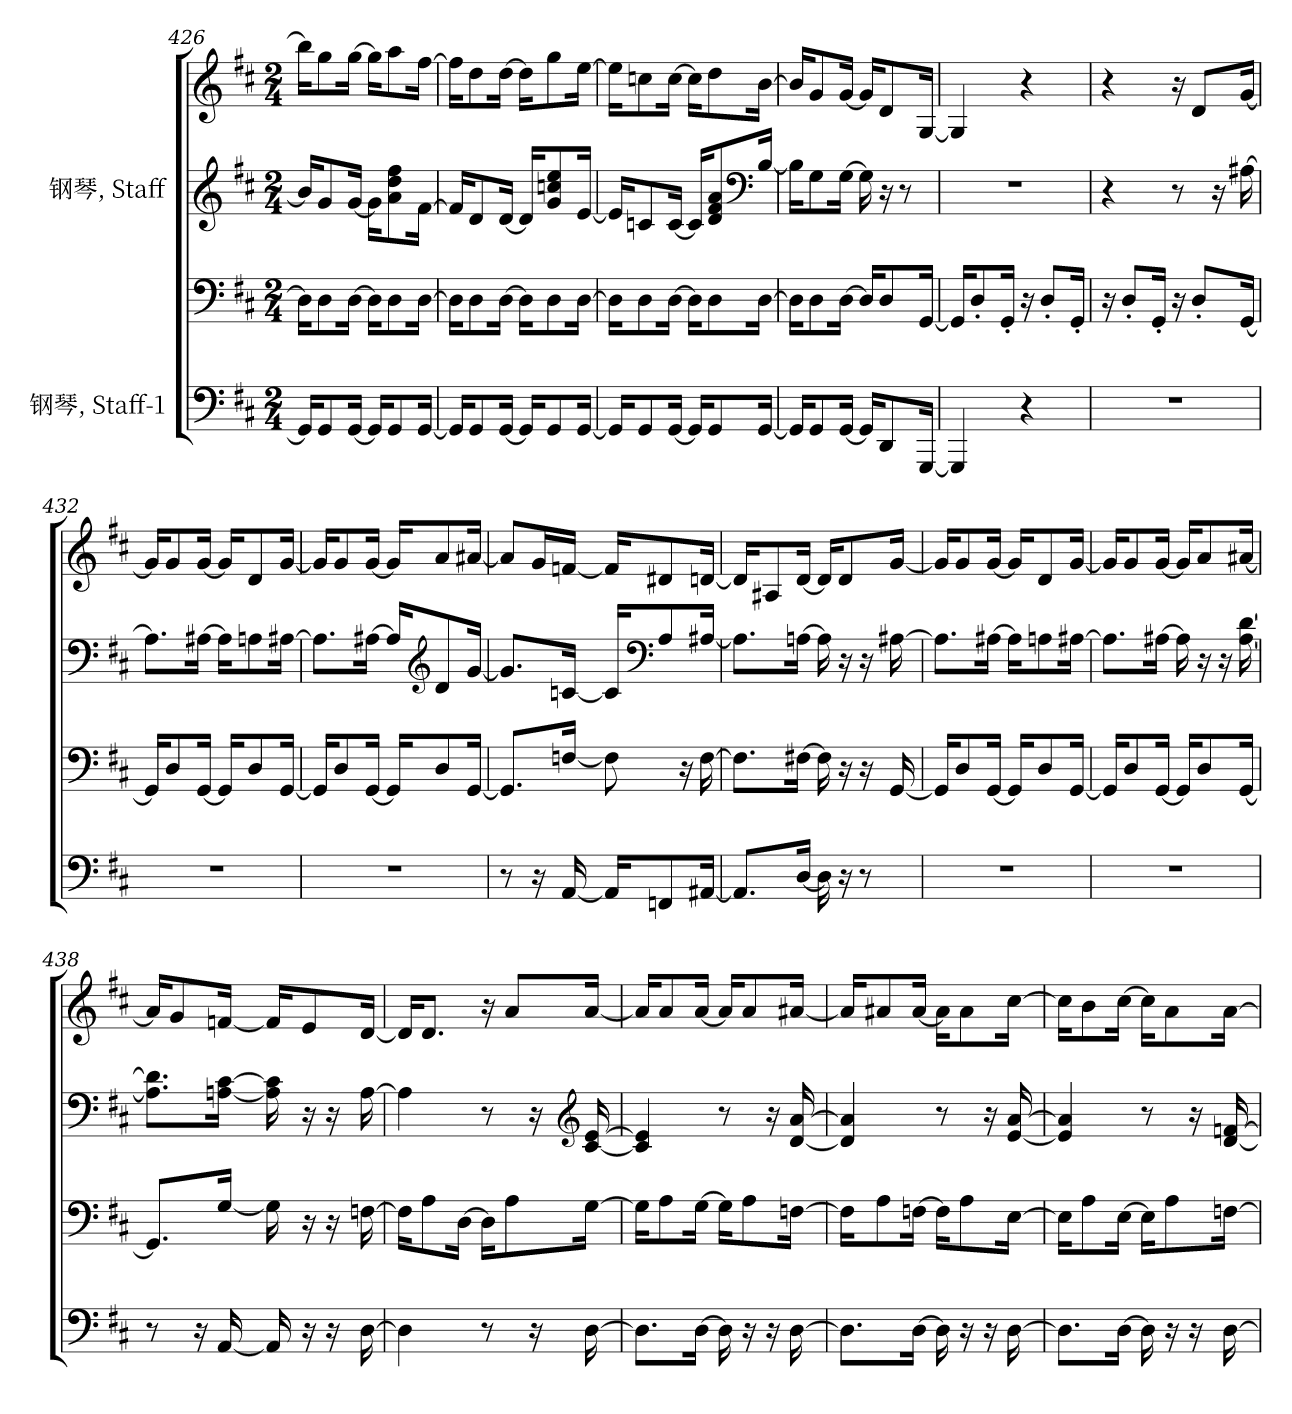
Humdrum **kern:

**kern	**kern	**kern	**kern
*part2	*part2	*part1	*part1
*staff4	*staff3	*staff2	*staff1
*I"钢琴, Staff-1	*	*I"钢琴, Staff	*
*clefF4	*clefF4	*clefG2	*clefG2
*k[f#c#]	*k[f#c#]	*k[f#c#]	*k[f#c#]
*M2/4	*M2/4	*M2/4	*M2/4
=426	=426	=426	=426
16GG/KL]	16D\KL]	16b/KL]	16bb\KL]
8GG/	8D\	8g/	8gg\
[16GG/Jk	[16D\Jk	[16g/Jk	[16gg\Jk
16GG/KL]	16D\KL]	16g\KL]	16gg\KL]
8GG/	8D\	8a\ 8dd\ 8ff#\	8aa\
[16GG/Jk	[16D\Jk	[16f#\Jk	[16ff#\Jk
!!LO:PB:g=z
=427	=427	=427	=427
16GG/KL]	16D\KL]	16f#/KL]	16ff#\KL]
8GG/	8D\	8d/	8dd\
[16GG/Jk	[16D\Jk	[16d/Jk	[16dd\Jk
16GG/KL]	16D\KL]	16d/KL]	16dd\KL]
8GG/	8D\	8g/ 8ccn/ 8ee/	8gg\
[16GG/Jk	[16D\Jk	[16e/Jk	[16ee\Jk
=428	=428	=428	=428
16GG/KL]	16D\KL]	16e/KL]	16ee\KL]
8GG/	8D\	8cn/	8ccn\
[16GG/Jk	[16D\Jk	[16c/Jk	[16cc\Jk
16GG/KL]	16D\KL]	16c/KL]	16cc\KL]
8GG/	8D\	8d/ 8f#/ 8a/	8dd\
*	*	*clefF4	*
[16GG/Jk	[16D\Jk	[16B/Jk	[16b\Jk
=429	=429	=429	=429
16GG/KL]	16D\KL]	16B\KL]	16b/KL]
8GG/	8D\	8G\	8g/
[16GG/Jk	[16D\Jk	[16G\Jk	[16g/Jk
16GG/KL]	16D/KL]	16G\]	16g/KL]
8DD/	8D/	16r	8d/
.	.	8r	.
[16GGG/Jk	[16GG/Jk	.	[16G/Jk
=430	=430	=430	=430
4GGG/]	16GG/KL]	2r	4G/]
.	8D'/	.	.
.	16GG'/Jk	.	.
4r	16r	.	4r
.	8D'/L	.	.
.	16GG'/Jk	.	.
=431	=431	=431	=431
2r	16r	4r	4r
.	8D'/L	.	.
.	16GG'/Jk	.	.
.	16r	8r	16r
.	8D'/L	.	8d/L
.	.	16r	.
.	[16GG/Jk	[16A#X\	[16g/Jk
!!LO:LB:g=z
=432	=432	=432	=432
2r	16GG/KL]	8.A#\L]	16g/KL]
.	8D/	.	8g/
.	[16GG/Jk	[16A#X\Jk	[16g/Jk
.	16GG/KL]	16A#\KL]	16g/KL]
.	8D/	8An\	8d/
.	[16GG/Jk	[16A#X\Jk	[16g/Jk
=433	=433	=433	=433
2r	16GG/KL]	8.A#\L]	16g/KL]
.	8D/	.	8g/
.	[16GG/Jk	[16A#X\Jk	[16g/Jk
.	16GG/KL]	16A#/KL]	16g/KL]
*	*	*clefG2	*
.	8D/	8d/	8a/
.	[16GG/Jk	[16g/Jk	[16a#X/Jk
=434	=434	=434	=434
8r	8.GG/L]	8.g/L]	8a#/L]
16r	.	.	16g/L
[16AA/	[16Fn/Jk	[16cn/Jk	[16fn/JJ
16AA/KL]	8F\]	16c/KL]	16f/KL]
*	*	*clefF4	*
8FFn/	.	8A/	8d#X/
.	16r	.	.
[16AA#X/Jk	[16F\	[16A#X/Jk	[16dn/Jk
=435	=435	=435	=435
8.AA#/L]	8.F\L]	8.A#\L]	16d/KL]
.	.	.	8A#X/
[16D/Jk	[16F#X\Jk	[16An\Jk	[16d/Jk
16D\]	16F#\]	16A\]	16d/KL]
16r	16r	16r	8d/
8r	16r	16r	.
.	[16GG/	[16A#X\	[16g/Jk
!!LO:LB:g=z
=436	=436	=436	=436
2r	16GG/KL]	8.A#\L]	16g/KL]
.	8D/	.	8g/
.	[16GG/Jk	[16A#X\Jk	[16g/Jk
.	16GG/KL]	16A#\KL]	16g/KL]
.	8D/	8An\	8d/
.	[16GG/Jk	[16A#X\Jk	[16g/Jk
=437	=437	=437	=437
2r	16GG/KL]	8.A#\L]	16g/KL]
.	8D/	.	8g/
.	[16GG/Jk	[16A#X\Jk	[16g/Jk
.	16GG/KL]	16A#\]	16g/KL]
.	8D/	16r	8a/
.	.	16r	.
.	[16GG/Jk	[16A#\ [16d\	[16a#X/Jk
=438	=438	=438	=438
8r	8.GG/L]	8.A#\] 8.d\]L	16a#/KL]
.	.	.	8g/
16r	.	.	.
[16AA/	[16G/Jk	[16An\ [16c#\Jk	[16fn/Jk
16AA/]	16G\]	16A\] 16c#\]	16f/KL]
16r	16r	16r	8e/
16r	16r	16r	.
[16D\	[16Fn\	[16A\	[16d/Jk
=439	=439	=439	=439
4D\]	16F\KL]	4A\]	16d/KL]
.	8A\	.	8.d/J
.	[16D\Jk	.	.
8r	16D\KL]	8r	16r
.	8A\	.	8a/L
16r	.	16r	.
*	*	*clefG2	*
[16D\	[16G\Jk	[16c#/ [16e/	[16a/Jk
!!LO:PB:g=z
=440	=440	=440	=440
8.D\L]	16G\KL]	4c#/] 4e/]	16a/KL]
.	8A\	.	8a/
[16D\Jk	[16G\Jk	.	[16a/Jk
16D\]	16G\KL]	8r	16a/KL]
16r	8A\	.	8a/
16r	.	16r	.
[16D\	[16Fn\Jk	[16d/ [16a/	[16a#X/Jk
=441	=441	=441	=441
8.D\L]	16F\KL]	4d/] 4a/]	16a#/KL]
.	8A\	.	8a#X/
[16D\Jk	[16Fn\Jk	.	[16a#/Jk
16D\]	16F\KL]	8r	16a#\KL]
16r	8A\	.	8a#\
16r	.	16r	.
[16D\	[16E\Jk	[16e/ [16a/	[16cc#\Jk
=442	=442	=442	=442
8.D\L]	16E\KL]	4e/] 4a/]	16cc#\KL]
.	8A\	.	8b\
[16D\Jk	[16E\Jk	.	[16cc#\Jk
16D\]	16E\KL]	8r	16cc#\KL]
16r	8A\	.	8a\
16r	.	16r	.
[16D\	[16Fn\Jk	[16d/ [16fn/	[16a\Jk
=	=	=	=
*-	*-	*-	*-
